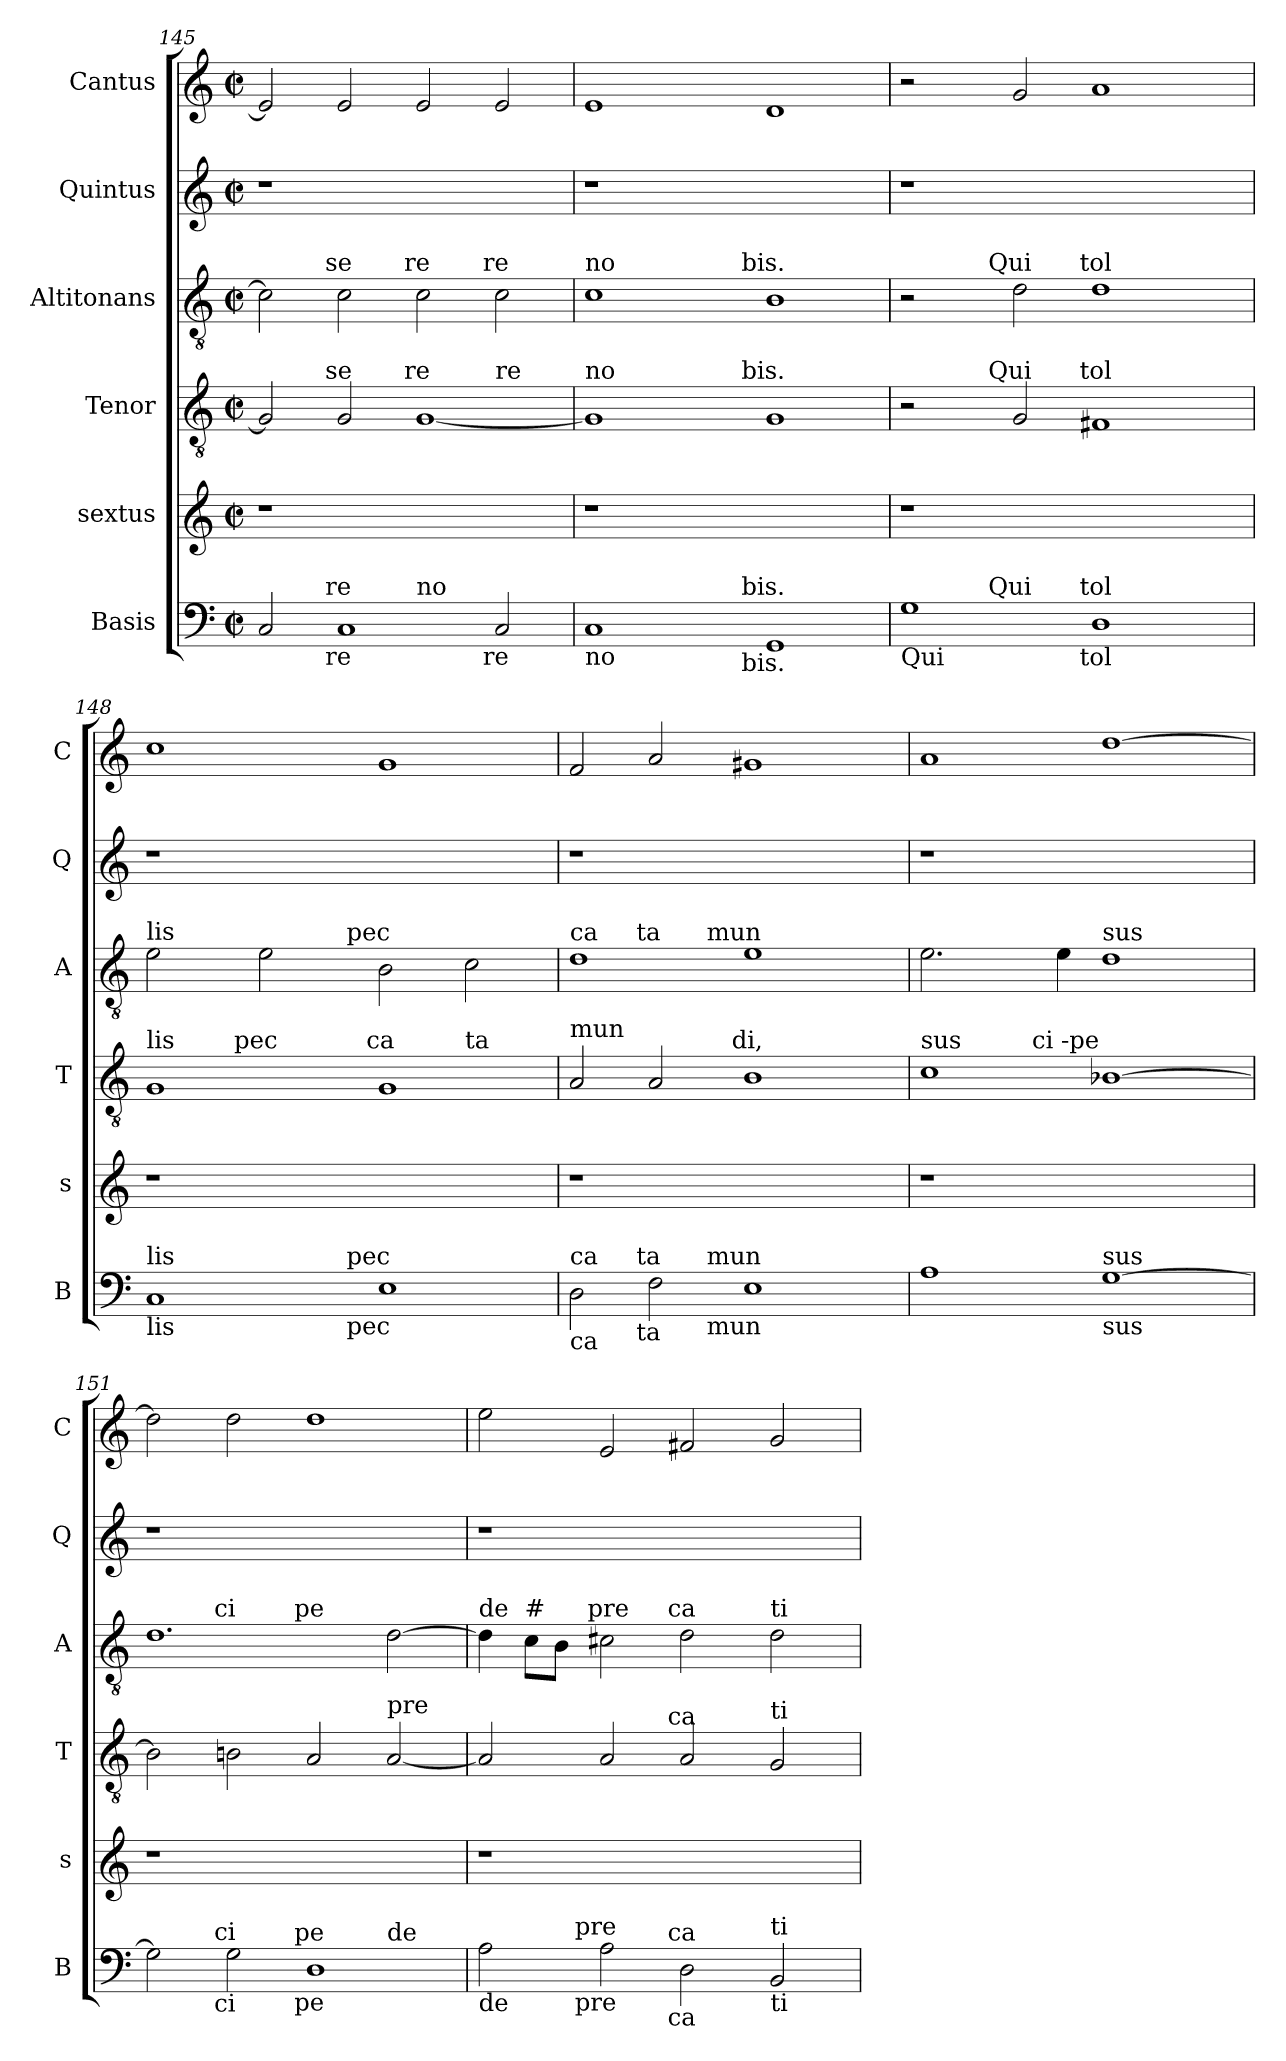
**kern	**kern	**kern	**kern	**kern	**kern
*part6	*part5	*part4	*part3	*part2	*part1
*staff6	*staff5	*staff4	*staff3	*staff2	*staff1
*I"Basis	*I"sextus	*I"Tenor	*I"Altitonans	*I"Quintus	*I"Cantus
*I'B	*I's	*I'T	*I'A	*I'Q	*I'C
*clefF4	*clefG2	*clefGv2	*clefGv2	*clefG2	*clefG2
*k[]	*k[]	*k[]	*k[]	*k[]	*k[]
*C:	*C:	*C:	*C:	*C:	*C:
*M2/2	*M2/2	*M2/2	*M2/2	*M2/2	*M2/2
*met(c|)	*met(c|)	*met(c|)	*met(c|)	*met(c|)	*met(c|)
=145	=145	=145	=145	=145	=145
!LO:TX:b:t=se	!	!	!	!	!
*^	*	*^	*^	*	*
*	*^	*	*	*^	*	*^	*	*
*	*	*	*	*	*	*^	*	*	*	*	*
2C/	4...ryy	1ryy	1r	2G/]	4...ryy	2ryy	1.ryy	2c\]	4...ryy	2ryy	1r	2e/]
!	!	!	!	!	!	!	!	!	!LO:TX:a:t=se	!	!	!
!	!	!	!	!	!LO:TX:a:t=se	!	!	!	!	!	!	!
!	!LO:TX:b:t=re	!	!	!	!	!	!	!	!	!	!	!
!	!LO:TX:a:t=re	!	!	!	!	!	!	!	!	!	!	!
.	1ryy	.	.	.	1ryy	.	.	.	1ryy	.	.	.
1C	.	.	.	2G/	.	4...ryy	.	2c\	.	4...ryy	.	2e/
!	!	!	!	!	!	!	!	!	!	!LO:TX:a:t=re	!	!
!	!	!	!	!	!	!LO:TX:a:t=re	!	!	!	!	!	!
.	.	.	.	.	.	1ryy	.	.	.	1ryy	.	.
!	!	!LO:TX:a:t=no	!	!	!	!	!	!	!	!	!	!
.	.	1ryy	1ryy	[<1G	.	.	.	2c\	.	.	1ryy	2e/
!	!	!	!	!	!	!	!	!	!LO:TX:a:t=re	!	!	!
!	!LO:TX:b:t=re	!	!	!	!	!	!	!	!	!	!	!
.	2ryy	.	.	.	2ryy	.	.	.	2ryy	.	.	.
!	!	!	!	!	!	!	!LO:TX:a:t=re	!	!	!	!	!
2C/	.	.	.	.	.	.	2ryy	2c\	.	.	.	2e/
.	32ryy	.	.	.	32ryy	32ryy	.	.	32ryy	32ryy	.	.
!!LO:LB:g=z
=146	=146	=146	=146	=146	=146	=146	=146	=146	=146	=146	=146	=146
!	!	!	!	!	!	!	!	!LO:TX:a:t=no	!	!	!	!
!	!	!	!	!LO:TX:a:t=no	!	!	!	!	!	!	!	!
!LO:TX:b:t=no	!	!	!	!	!	!	!	!	!	!	!	!
*	*	*	*	*	*v	*v	*v	*	*	*	*	*
*	*v	*v	*	*	*	*	*v	*v	*	*
1C	2ryy	1r	1G]	2ryy	1c	2ryy	1r	1e
.	4ryy	.	.	4ryy	.	4ryy	.	.
.	8ryy	.	.	8ryy	.	8ryy	.	.
.	32ryy	.	.	32ryy	.	32ryy	.	.
!	!	!	!	!	!	!LO:TX:a:t=bis.	!	!
!	!	!	!	!LO:TX:a:t=bis.	!	!	!	!
!	!LO:TX:b:t=bis.	!	!	!	!	!	!	!
!	!LO:TX:a:t=bis.	!	!	!	!	!	!	!
.	1ryy	.	.	1ryy	.	1ryy	.	.
1GG	.	1ryy	1G	.	1B	.	1ryy	1d
.	16.ryy	.	.	16.ryy	.	16.ryy	.	.
=147	=147	=147	=147	=147	=147	=147	=147	=147
!LO:TX:b:t=Qui	!	!	!	!	!	!	!	!
*	*^	*	*	*^	*	*^	*	*
1G	4ryy	2ryy	1r	2r	4ryy	2ryy	2r	4ryy	2ryy	1r	2r
.	8ryy	.	.	.	8ryy	.	.	8ryy	.	.	.
.	32ryy	.	.	.	32ryy	.	.	32ryy	.	.	.
!	!	!	!	!	!	!	!	!LO:TX:a:t=Qui	!	!	!
!	!	!	!	!	!LO:TX:a:t=Qui	!	!	!	!	!	!
!	!LO:TX:a:t=Qui	!	!	!	!	!	!	!	!	!	!
.	1ryy	.	.	.	1ryy	.	.	1ryy	.	.	.
.	.	4...ryy	.	2G/	.	4...ryy	2d\	.	4...ryy	.	2g/
!	!	!	!	!	!	!	!	!	!LO:TX:a:t=tol	!	!
!	!	!	!	!	!	!LO:TX:a:t=tol	!	!	!	!	!
!	!	!LO:TX:b:t=tol	!	!	!	!	!	!	!	!	!
!	!	!LO:TX:a:t=tol	!	!	!	!	!	!	!	!	!
.	.	1ryy	.	.	.	1ryy	.	.	1ryy	.	.
1D	.	.	1ryy	1F#X	.	.	1d	.	.	1ryy	1a
.	2ryy	.	.	.	2ryy	.	.	2ryy	.	.	.
.	16.ryy	.	.	.	16.ryy	.	.	16.ryy	.	.	.
.	.	32ryy	.	.	.	32ryy	.	.	32ryy	.	.
=148	=148	=148	=148	=148	=148	=148	=148	=148	=148	=148	=148
!	!	!	!	!	!	!	!LO:TX:a:t=lis	!	!	!	!
!	!	!	!	!LO:TX:a:t=lis	!	!	!	!	!	!	!
!LO:TX:b:t=lis	!	!	!	!	!	!	!	!	!	!	!
!LO:TX:a:t=lis	!	!	!	!	!	!	!	!	!	!	!
*	*v	*v	*	*	*	*^	*	*v	*v	*	*
1C	2ryy	1r	1G	4ryy	2ryy	1.ryy	2e\	2ryy	1r	1cc
.	.	.	.	8ryy	.	.	.	.	.	.
.	.	.	.	32ryy	.	.	.	.	.	.
!	!	!	!	!LO:TX:a:t=pec	!	!	!	!	!	!
.	.	.	.	1ryy	.	.	.	.	.	.
.	4ryy	.	.	.	4...ryy	.	2e\	4ryy	.	.
.	8ryy	.	.	.	.	.	.	8ryy	.	.
.	32ryy	.	.	.	.	.	.	32ryy	.	.
!	!	!	!	!	!	!	!	!LO:TX:a:t=pec	!	!
!	!LO:TX:b:t=pec	!	!	!	!	!	!	!	!	!
!	!LO:TX:a:t=pec	!	!	!	!	!	!	!	!	!
.	1ryy	.	.	.	.	.	.	1ryy	.	.
!	!	!	!	!	!LO:TX:a:t=ca	!	!	!	!	!
.	.	.	.	.	1ryy	.	.	.	.	.
1E	.	1ryy	1G	.	.	.	2B\	.	1ryy	1g
.	.	.	.	2ryy	.	.	.	.	.	.
!	!	!	!	!	!	!LO:TX:a:t=ta	!	!	!	!
.	.	.	.	.	.	2ryy	2c\	.	.	.
.	16.ryy	.	.	16.ryy	.	.	.	16.ryy	.	.
.	.	.	.	.	32ryy	.	.	.	.	.
=149	=149	=149	=149	=149	=149	=149	=149	=149	=149	=149
!	!	!	!	!	!	!	!LO:TX:a:t=ca	!	!	!
!	!	!	!LO:TX:a:t=mun	!	!	!	!	!	!	!
!LO:TX:b:t=ca	!	!	!	!	!	!	!	!	!	!
!LO:TX:a:t=ca	!	!	!	!	!	!	!	!	!	!
*	*^	*	*	*v	*v	*v	*	*^	*	*
2D\	4...ryy	2..ryy	1r	2A/	2ryy	1d	4...ryy	2..ryy	1r	2f/
!	!	!	!	!	!	!	!LO:TX:a:t=ta	!	!	!
!	!LO:TX:b:t=ta	!	!	!	!	!	!	!	!	!
!	!LO:TX:a:t=ta	!	!	!	!	!	!	!	!	!
.	1ryy	.	.	.	.	.	1ryy	.	.	.
2F\	.	.	.	2A/	4...ryy	.	.	.	.	2a/
!	!	!	!	!	!	!	!	!LO:TX:a:t=mun	!	!
!	!	!LO:TX:b:t=mun	!	!	!	!	!	!	!	!
!	!	!LO:TX:a:t=mun	!	!	!	!	!	!	!	!
.	.	1ryy	.	.	.	.	.	1ryy	.	.
!	!	!	!	!	!LO:TX:a:t=di,	!	!	!	!	!
.	.	.	.	.	1ryy	.	.	.	.	.
1E	.	.	1ryy	1B	.	1e	.	.	1ryy	1g#X
.	2ryy	.	.	.	.	.	2ryy	.	.	.
.	.	8ryy	.	.	.	.	.	8ryy	.	.
.	32ryy	.	.	.	32ryy	.	32ryy	.	.	.
=150	=150	=150	=150	=150	=150	=150	=150	=150	=150	=150
!	!	!	!	!	!	!LO:TX:a:t=di,	!	!	!	!
!	!	!	!	!LO:TX:a:t=sus	!	!	!	!	!	!
!LO:TX:b:t=di,	!	!	!	!	!	!	!	!	!	!
!LO:TX:a:t=di,	!	!	!	!	!	!	!	!	!	!
*v	*v	*v	*	*	*	*v	*v	*v	*	*
1A	1r	1c	2ryy	2.e\	1r	1a
.	.	.	8ryy	.	.	.
.	.	.	32ryy	.	.	.
!	!	!	!LO:TX:a:t=ci -pe	!	!	!
.	.	.	1ryy	.	.	.
.	.	.	.	4e\	.	.
!	!	!	!	!LO:TX:a:t=sus	!	!
!LO:TX:b:t=sus	!	!	!	!	!	!
!LO:TX:a:t=sus	!	!	!	!	!	!
[>1G	1ryy	[>1B-X	.	1d	1ryy	[>1dd
.	.	.	4ryy	.	.	.
.	.	.	16.ryy	.	.	.
=151	=151	=151	=151	=151	=151	=151
!	!	!LO:TX:a:t=de	!	!	!	!
*^	*	*	*	*^	*	*
*	*^	*	*	*	*	*^	*	*
*	*	*^	*	*v	*v	*	*	*	*	*
2G\]	4...ryy	2ryy	1.ryy	1r	2B-\]	1.d	4...ryy	2ryy	1r	2dd\]
!	!	!	!	!	!	!	!LO:TX:a:t=ci	!	!	!
!	!LO:TX:b:t=ci	!	!	!	!	!	!	!	!	!
!	!LO:TX:a:t=ci	!	!	!	!	!	!	!	!	!
.	1ryy	.	.	.	.	.	1ryy	.	.	.
2G\	.	4...ryy	.	.	2B\	.	.	4...ryy	.	2dd\
!	!	!	!	!	!	!	!	!LO:TX:a:t=pe	!	!
!	!	!LO:TX:b:t=pe	!	!	!	!	!	!	!	!
!	!	!LO:TX:a:t=pe	!	!	!	!	!	!	!	!
.	.	1ryy	.	.	.	.	.	1ryy	.	.
1D	.	.	.	1ryy	2A/	.	.	.	1ryy	1dd
.	2ryy	.	.	.	.	.	2ryy	.	.	.
!	!	!	!	!	!LO:TX:a:t=pre	!	!	!	!	!
!	!	!	!LO:TX:a:t=de	!	!	!	!	!	!	!
.	.	.	2ryy	.	[<2A/	[<2d\	.	.	.	.
.	32ryy	32ryy	.	.	.	.	32ryy	32ryy	.	.
!!LO:PB:g=z
=152	=152	=152	=152	=152	=152	=152	=152	=152	=152	=152
!	!	!	!	!	!	!LO:TX:a:t=de	!	!	!	!
!LO:TX:b:t=de	!	!	!	!	!	!	!	!	!	!
*	*	*v	*v	*	*^	*	*	*	*	*
2A\	4..ryy	2ryy	1r	2A/]	2ryy	4d\]	4...ryy	2ryy	1r	2ee\
!	!	!	!	!	!	!LO:TX:a:t=#	!	!	!	!
.	.	.	.	.	.	8c\L	.	.	.	.
.	.	.	.	.	.	8B\J	.	.	.	.
!	!LO:TX:b:t=pre	!	!	!	!	!	!	!	!	!
!	!LO:TX:a:t=pre	!	!	!	!	!	!	!	!	!
.	1ryy	.	.	.	.	.	.	.	.	.
!	!	!	!	!	!	!	!LO:TX:a:t=pre	!	!	!
.	.	.	.	.	.	.	1ryy	.	.	.
2A\	.	4...ryy	.	2A/	4...ryy	2c#X\	.	4...ryy	.	2e/
!	!	!	!	!	!	!	!	!LO:TX:a:t=ca	!	!
!	!	!	!	!	!LO:TX:a:t=ca	!	!	!	!	!
!	!	!LO:TX:b:t=ca	!	!	!	!	!	!	!	!
!	!	!LO:TX:a:t=ca	!	!	!	!	!	!	!	!
.	.	1ryy	.	.	1ryy	.	.	1ryy	.	.
2D\	.	.	1ryy	2A/	.	2d\	.	.	1ryy	2f#X/
.	2ryy	.	.	.	.	.	.	.	.	.
.	.	.	.	.	.	.	2ryy	.	.	.
!	!	!	!	!	!	!LO:TX:a:t=ti	!	!	!	!
!	!	!	!	!LO:TX:a:t=ti	!	!	!	!	!	!
!LO:TX:b:t=ti	!	!	!	!	!	!	!	!	!	!
!LO:TX:a:t=ti	!	!	!	!	!	!	!	!	!	!
2BB/	.	.	.	2G/	.	2d\	.	.	.	2g/
.	16ryy	.	.	.	.	.	.	.	.	.
.	.	32ryy	.	.	32ryy	.	32ryy	32ryy	.	.
*	*	*	*	*v	*v	*	*	*	*	*
*v	*v	*v	*	*	*v	*v	*v	*	*
=	=	=	=	=	=
*-	*-	*-	*-	*-	*-
